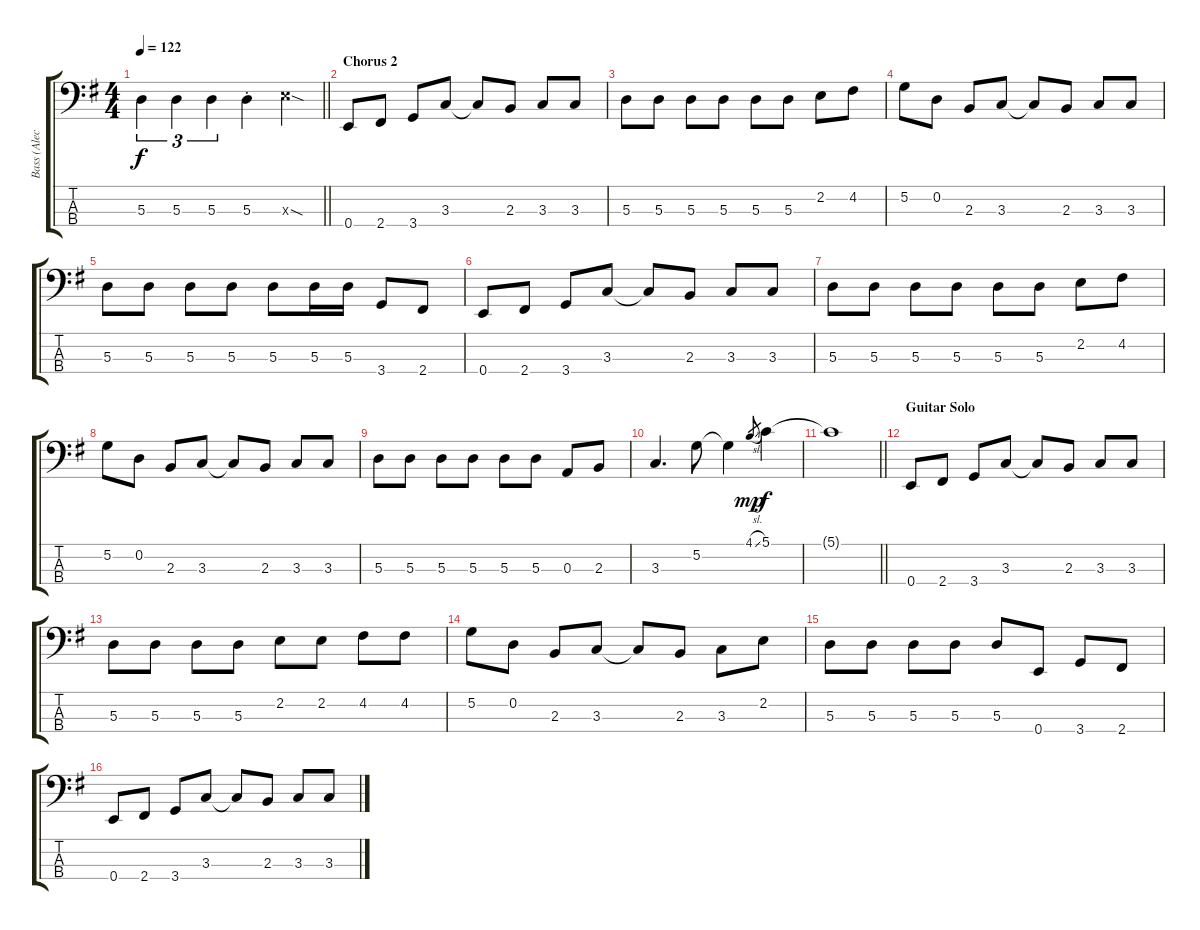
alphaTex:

\track ("Bass (Alec John Such)" "Bass (Alec") {instrument electricbasspick}
\staff {score tabs}
\tuning (G2 D2 A1 E1) {hide}
\ts (4 4)
\tempo 122
\clef f4
\barLineRight lightlight
\ks eminor
5.3.4{tu (3 2) dy f} 5.3.4{tu (3 2)} 5.3.4{tu (3 2)} 5.3{st}.4 7.3{sod x}.4 |
\section ("" "Chorus 2")
0.4.8 2.4.8 3.4.8 3.3.8 3.3{t}.8 2.3.8 3.3.8 3.3.8 |
5.3.8 5.3.8 5.3.8 5.3.8 5.3.8 5.3.8 2.2.8 4.2.8 |
5.2.8 0.2.8 2.3.8 3.3.8 3.3{t}.8 2.3.8 3.3.8 3.3.8 |
5.3.8 5.3.8 5.3.8 5.3.8 5.3.8 5.3.16 5.3.16 3.4.8 2.4.8 |
0.4.8 2.4.8 3.4.8 3.3.8 3.3{t}.8 2.3.8 3.3.8 3.3.8 |
5.3.8 5.3.8 5.3.8 5.3.8 5.3.8 5.3.8 2.2.8 4.2.8 |
5.2.8 0.2.8 2.3.8 3.3.8 3.3{t}.8 2.3.8 3.3.8 3.3.8 |
5.3.8 5.3.8 5.3.8 5.3.8 5.3.8 5.3.8 0.3.8 2.3.8 |
3.3.4{d} 5.2.8 5.2{t}.4 4.1{sl}.8{gr dy mp} 5.1.4{dy f} |
\barLineRight lightlight
5.1{t}.1 |
\section ("" "Guitar Solo")
0.4.8 2.4.8 3.4.8 3.3.8 3.3{t}.8 2.3.8 3.3.8 3.3.8 |
5.3.8 5.3.8 5.3.8 5.3.8 2.2.8 2.2.8 4.2.8 4.2.8 |
5.2.8 0.2.8 2.3.8 3.3.8 3.3{t}.8 2.3.8 3.3.8 2.2.8 |
5.3.8 5.3.8 5.3.8 5.3.8 5.3.8 0.4.8 3.4.8 2.4.8 |
0.4.8 2.4.8 3.4.8 3.3.8 3.3{t}.8 2.3.8 3.3.8 3.3.8
